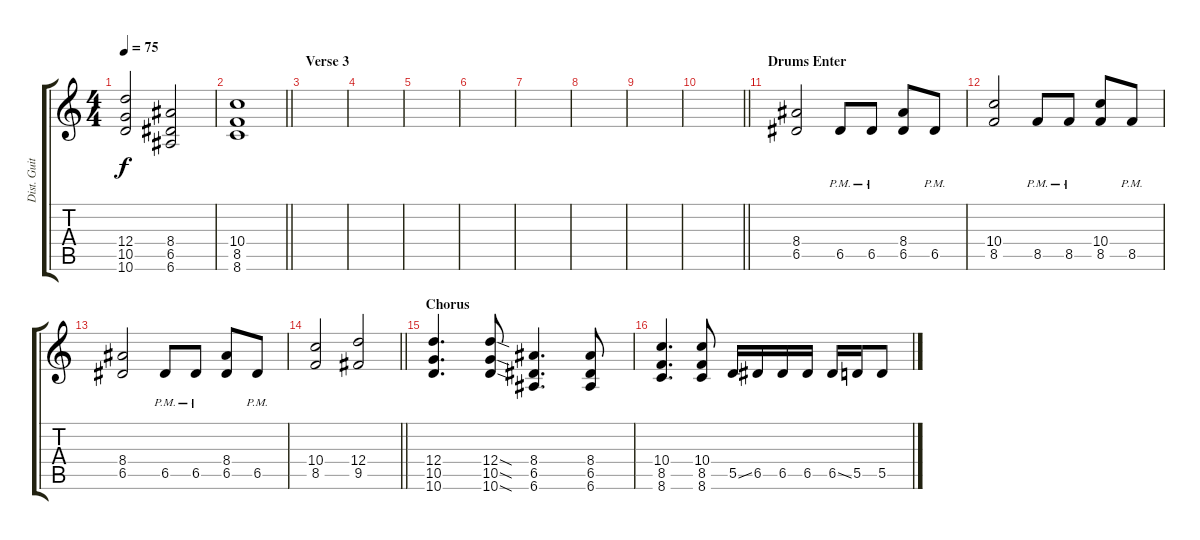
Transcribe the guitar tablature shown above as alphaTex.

\track ("Dist. Guitar" "Dist. Guit") {instrument distortionguitar}
\staff {score tabs}
\tuning (E4 B3 G3 D3 A2 E2) {hide}
\ts (4 4)
\tempo 75
\clef g2
\ks c
(12.4 10.5 10.6).2{dy f} (8.4 6.5 6.6).2 |
\barLineRight lightlight
(10.4 8.5 8.6).1 |
\section ("" "Verse 3")
|
|
|
|
|
|
|
\barLineRight lightlight
|
\section ("" "Drums Enter")
(8.4 6.5).2 6.5{pm}.8 6.5{pm}.8 (8.4 6.5).8 6.5{pm}.8 |
(10.4 8.5).2 8.5{pm}.8 8.5{pm}.8 (10.4 8.5).8 8.5{pm}.8 |
(8.4 6.5).2 6.5{pm}.8 6.5{pm}.8 (8.4 6.5).8 6.5{pm}.8 |
\barLineRight lightlight
(10.4 8.5).2 (12.4 9.5).2 |
\section ("" "Chorus")
(12.4 10.5 10.6).4{d} (12.4{sod} 10.5{sod} 10.6{sod}).8 (8.4 6.5 6.6).4{d} (8.4 6.5 6.6).8 |
(10.4 8.5 8.6).4{d} (10.4 8.5 8.6).8 5.5{ss}.16 6.5.16 6.5.16 6.5.16 6.5{ss}.16 5.5.16 5.5.8
